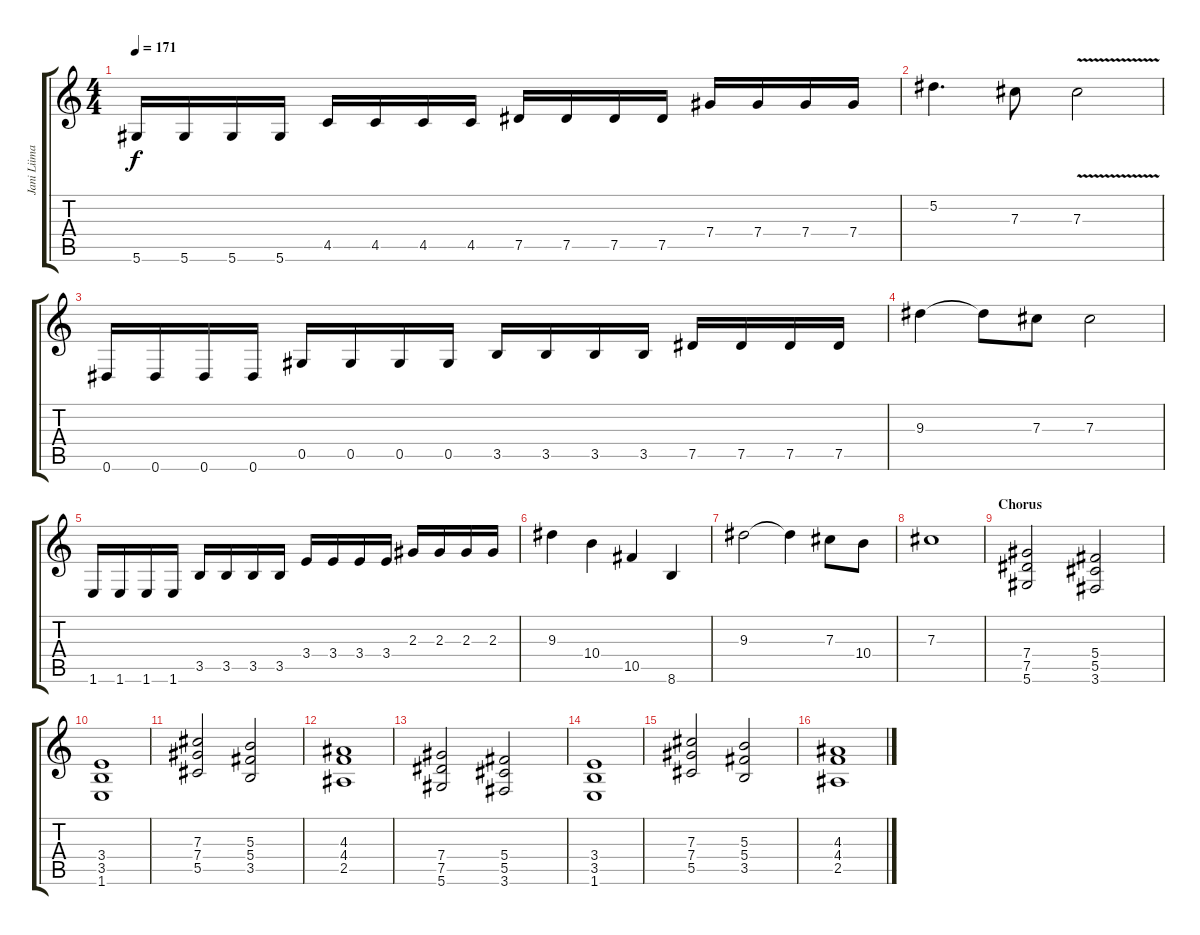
\track ("Jani Liimatainen" "Jani Liima") {instrument distortionguitar}
\staff {score tabs}
\tuning (Eb4 Bb3 Gb3 Db3 Ab2 Eb2) {hide}
\ts (4 4)
\tempo 171
\clef g2
\ks aminor
5.6.16{dy f} 5.6.16 5.6.16 5.6.16 4.5.16 4.5.16 4.5.16 4.5.16 7.5.16 7.5.16 7.5.16 7.5.16 7.4.16 7.4.16 7.4.16 7.4.16 |
5.2.4{d} 7.3.8 7.3{v}.2 |
0.6.16 0.6.16 0.6.16 0.6.16 0.5.16 0.5.16 0.5.16 0.5.16 3.5.16 3.5.16 3.5.16 3.5.16 7.5.16 7.5.16 7.5.16 7.5.16 |
9.3.4 9.3{t}.8 7.3.8 7.3.2 |
1.6.16 1.6.16 1.6.16 1.6.16 3.5.16 3.5.16 3.5.16 3.5.16 3.4.16 3.4.16 3.4.16 3.4.16 2.3.16 2.3.16 2.3.16 2.3.16 |
9.3.4 10.4.4 10.5.4 8.6.4 |
9.3.2 9.3{t}.4 7.3.8 10.4.8 |
7.3.1 |
\section ("" "Chorus")
(7.4 7.5 5.6).2 (5.4 5.5 3.6).2 |
(3.4 3.5 1.6).1 |
(7.3 7.4 5.5).2 (5.3 5.4 3.5).2 |
(4.3 4.4 2.5).1 |
(7.4 7.5 5.6).2 (5.4 5.5 3.6).2 |
(3.4 3.5 1.6).1 |
(7.3 7.4 5.5).2 (5.3 5.4 3.5).2 |
(4.3 4.4 2.5).1
